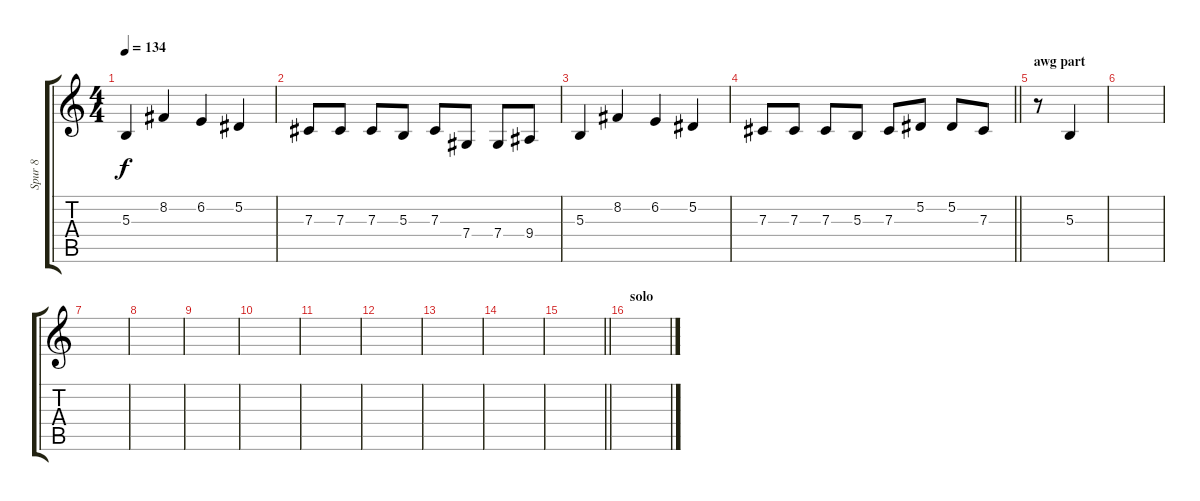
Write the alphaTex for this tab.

\track ("Spur 8" "Spur 8") {instrument tuba}
\staff {score tabs}
\tuning (Eb4 Bb3 Gb3 Db3 Ab2 Eb2) {hide}
\ts (4 4)
\tempo 134
\clef g2
\ks c
5.3.4{dy f} 8.2.4 6.2.4 5.2.4 |
7.3.8 7.3.8 7.3.8 5.3.8 7.3.8 7.4.8 7.4.8 9.4.8 |
5.3.4 8.2.4 6.2.4 5.2.4 |
\barLineRight lightlight
7.3.8 7.3.8 7.3.8 5.3.8 7.3.8 5.2.8 5.2.8 7.3.8 |
\section ("" "awg part")
r.8 5.3.4 |
|
|
|
|
|
|
|
|
|
\barLineRight lightlight
|
\section ("" "solo")
